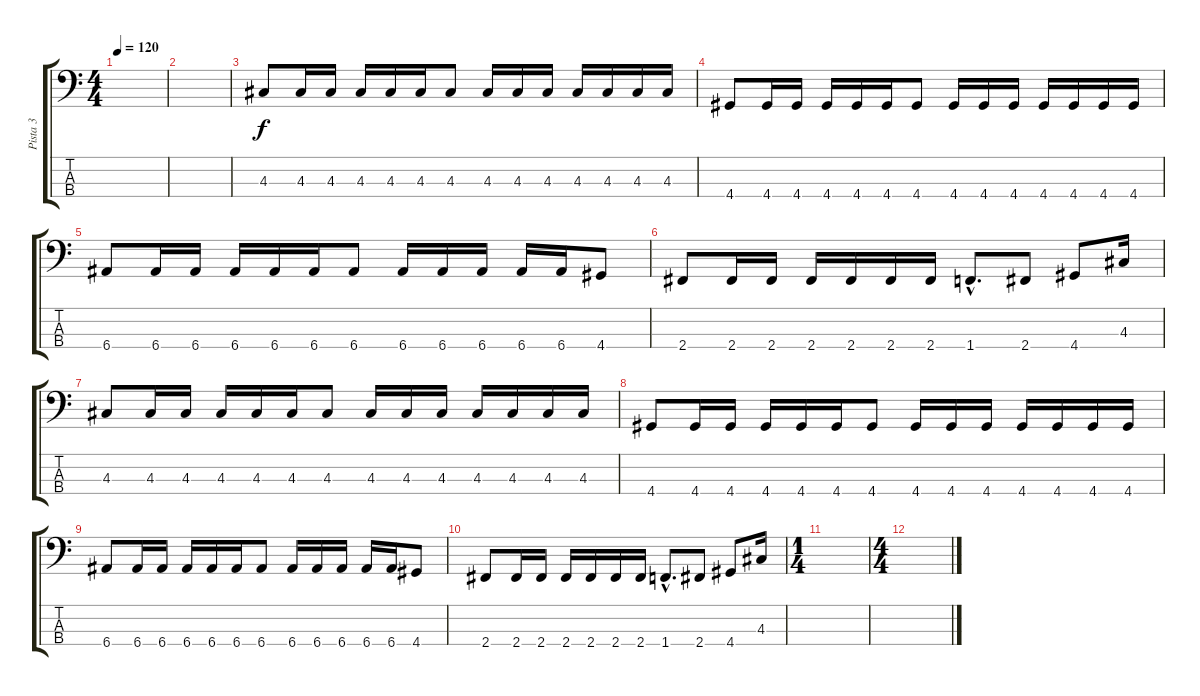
\track ("Pista 3" "Pista 3") {instrument electricbasspick}
\staff {score tabs}
\tuning (G2 D2 A1 E1) {hide}
\ts (4 4)
\tempo 120
\clef f4
\ks c
|
|
4.3.8 4.3.16 4.3.16 4.3.16 4.3.16 4.3.16 4.3.8 4.3.16 4.3.16 4.3.16 4.3.16 4.3.16 4.3.16 4.3.16 |
4.4.8 4.4.16 4.4.16 4.4.16 4.4.16 4.4.16 4.4.8 4.4.16 4.4.16 4.4.16 4.4.16 4.4.16 4.4.16 4.4.16 |
6.4.8 6.4.16 6.4.16 6.4.16 6.4.16 6.4.16 6.4.8 6.4.16 6.4.16 6.4.16 6.4.16 6.4.16 4.4.8 |
2.4.8 2.4.16 2.4.16 2.4.16 2.4.16 2.4.16 2.4.16 1.4{hac}.8{d} 2.4.8 4.4.8 4.3.16 |
4.3.8 4.3.16 4.3.16 4.3.16 4.3.16 4.3.16 4.3.8 4.3.16 4.3.16 4.3.16 4.3.16 4.3.16 4.3.16 4.3.16 |
4.4.8 4.4.16 4.4.16 4.4.16 4.4.16 4.4.16 4.4.8 4.4.16 4.4.16 4.4.16 4.4.16 4.4.16 4.4.16 4.4.16 |
6.4.8 6.4.16 6.4.16 6.4.16 6.4.16 6.4.16 6.4.8 6.4.16 6.4.16 6.4.16 6.4.16 6.4.16 4.4.8 |
2.4.8 2.4.16 2.4.16 2.4.16 2.4.16 2.4.16 2.4.16 1.4{hac}.8{d} 2.4.8 4.4.8 4.3.16 |
\ts (1 4)
|
\ts (4 4)
